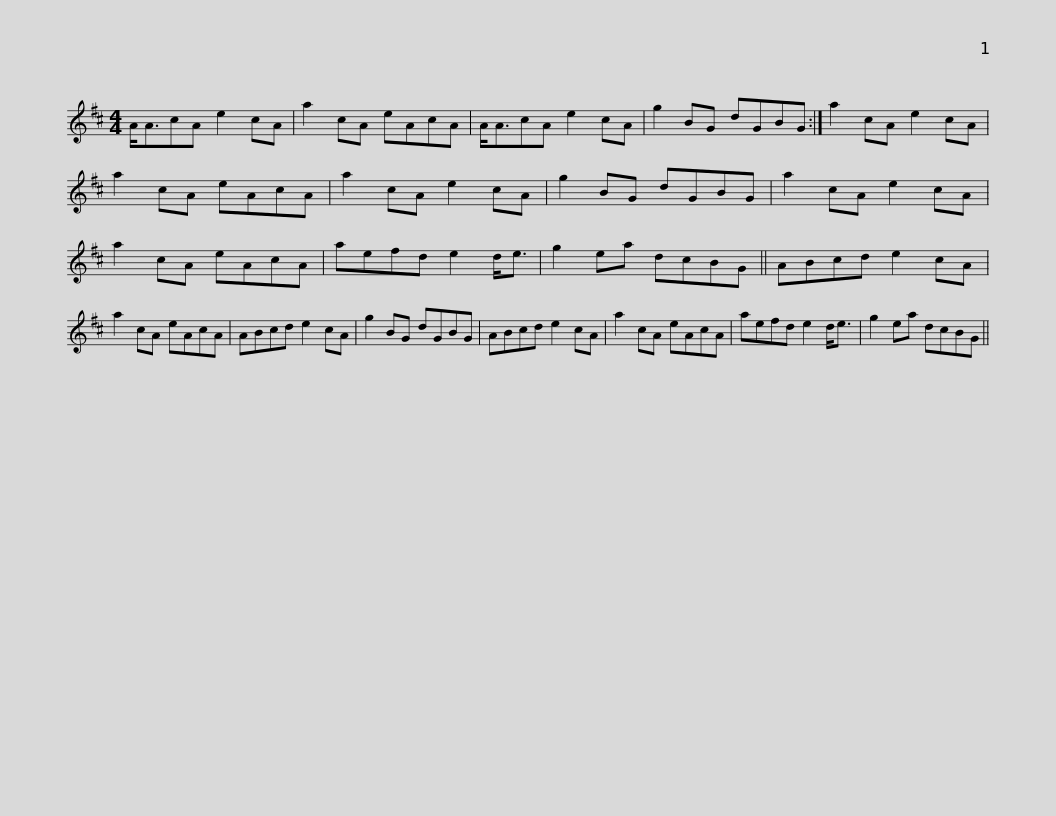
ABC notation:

X:1
L:1/8
M:4/4
I:linebreak $
K:D
V:1 treble
V:1
 A<AcA e2 cA | a2 cA eAcA | A<AcA e2 cA | g2 BG dGBG :| a2 cA e2 cA | %5
 a2 cA eAcA |$ a2 cA e2 cA | g2 BG dGBG | a2 cA e2 cA | a2 cA eAcA | %10
 aefd e2 d<e | g2 ea dcBG ||$ ABcd e2 cA | a2 cA eAcA | ABcd e2 cA | %15
 g2 BG dGBG | ABcd e2 cA | a2 cA eAcA |$ aefd e2 d<e | g2 ea dcBG || %20
